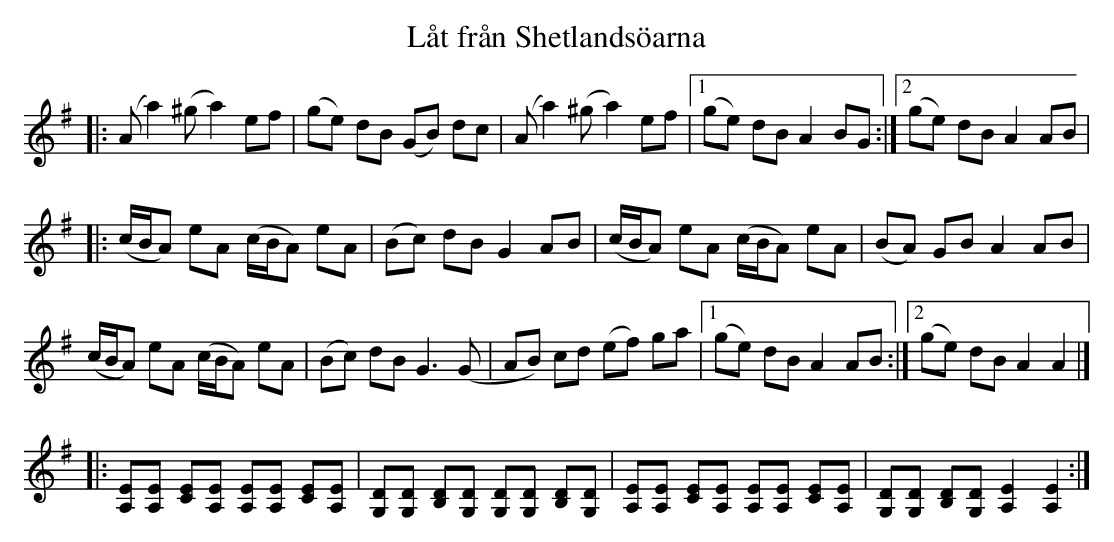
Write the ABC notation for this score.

X:1
T: Låt från Shetlandsöarna
K: G
|: (Aa2)(^ga2)ef | (ge) dB (GB) dc | (Aa2)(^ga2)ef |1 (ge) dB A2 BG :|2 (ge) dB A2 AB |
|: (c/B/A) eA (c/B/A) eA | (Bc) dB G2 AB | (c/B/A) eA (c/B/A) eA | (BA) GB A2 AB |
(c/B/A) eA (c/B/A) eA | (Bc) dB G3(G | AB) cd (ef) ga |1 (ge) dB A2 AB :|2 (ge) dB A2 A2 |]
|: [A,E][A,E] [CE][A,E] [A,E][A,E] [CE][A,E] | [G,D][G,D] [B,D][G,D] [G,D][G,D] [B,D][G,D] | [A,E][A,E] [CE][A,E] [A,E][A,E] [CE][A,E] | [G,D][G,D] [B,D][G,D] [A,2E2] [A,2E2] :|
